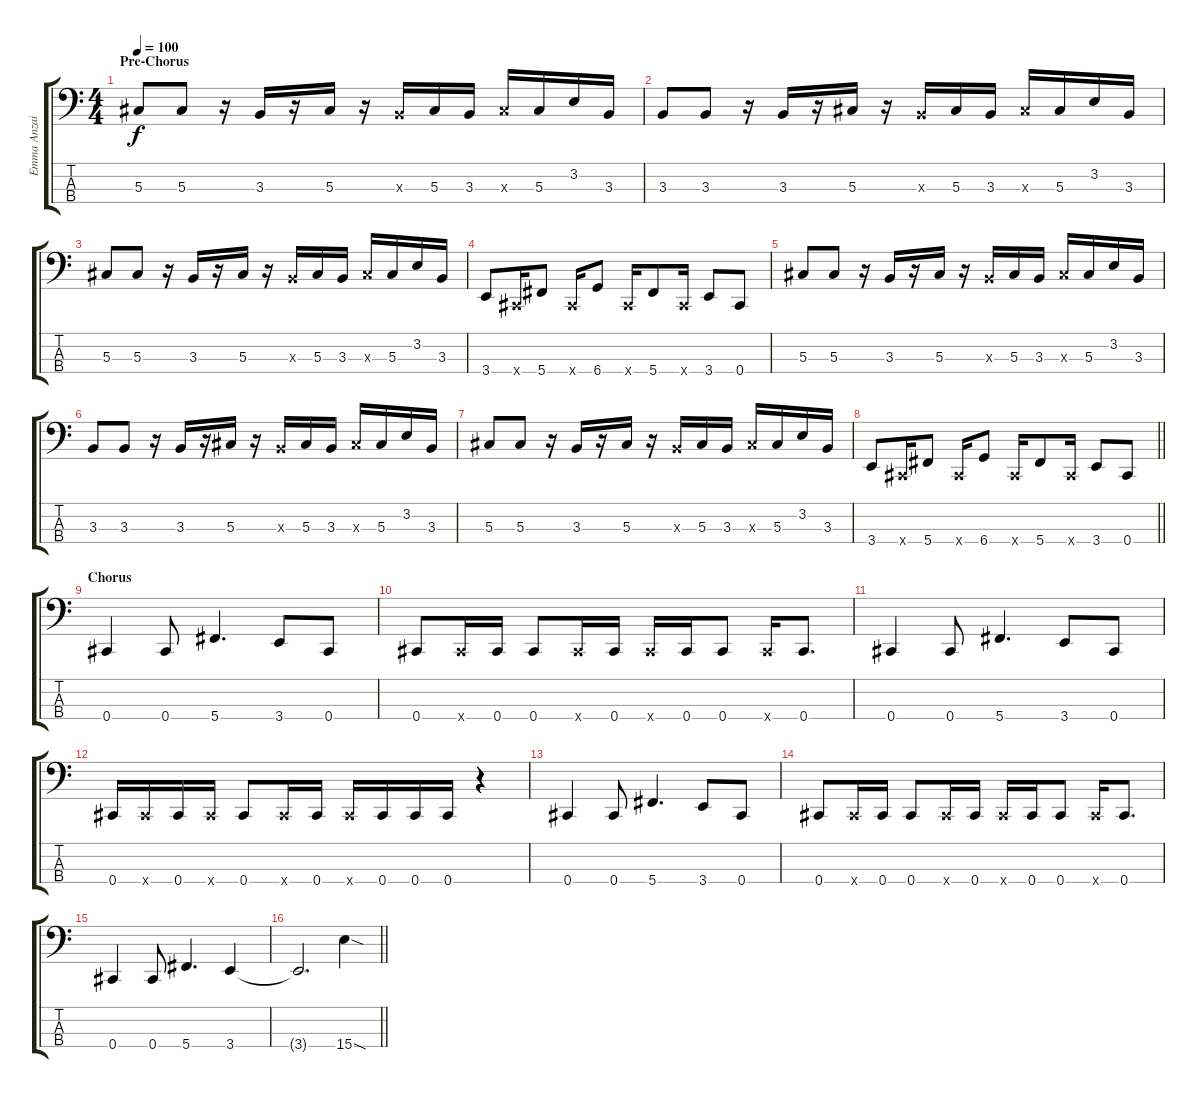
\track ("Emma Anzai" "Emma Anzai") {instrument electricbassfinger}
\staff {score tabs}
\tuning (Gb2 Db2 Ab1 Db1) {hide}
\ts (4 4)
\section ("" "Pre-Chorus")
\tempo 100
\clef f4
\ks c
5.3.8{dy f} 5.3.8 r.16 3.3.16 r.16 5.3.16 r.16 3.3{x}.16 5.3.16 3.3.16 5.3{x}.16 5.3.16 3.2.16 3.3.16 |
3.3.8 3.3.8 r.16 3.3.16 r.16 5.3.16 r.16 3.3{x}.16 5.3.16 3.3.16 5.3{x}.16 5.3.16 3.2.16 3.3.16 |
5.3.8 5.3.8 r.16 3.3.16 r.16 5.3.16 r.16 3.3{x}.16 5.3.16 3.3.16 5.3{x}.16 5.3.16 3.2.16 3.3.16 |
3.4.8 0.4{x}.16 5.4.8 0.4{x}.16 6.4.8 0.4{x}.16 5.4.8 0.4{x}.16 3.4.8 0.4.8 |
5.3.8 5.3.8 r.16 3.3.16 r.16 5.3.16 r.16 3.3{x}.16 5.3.16 3.3.16 5.3{x}.16 5.3.16 3.2.16 3.3.16 |
3.3.8 3.3.8 r.16 3.3.16 r.16 5.3.16 r.16 3.3{x}.16 5.3.16 3.3.16 5.3{x}.16 5.3.16 3.2.16 3.3.16 |
5.3.8 5.3.8 r.16 3.3.16 r.16 5.3.16 r.16 3.3{x}.16 5.3.16 3.3.16 5.3{x}.16 5.3.16 3.2.16 3.3.16 |
\barLineRight lightlight
3.4.8 0.4{x}.16 5.4.8 0.4{x}.16 6.4.8 0.4{x}.16 5.4.8 0.4{x}.16 3.4.8 0.4.8 |
\section ("" "Chorus")
0.4.4 0.4.8 5.4.4{d} 3.4.8 0.4.8 |
0.4.8 0.4{x}.16 0.4.16 0.4.8 0.4{x}.16 0.4.16 0.4{x}.16 0.4.16 0.4.8 0.4{x}.16 0.4.8{d} |
0.4.4 0.4.8 5.4.4{d} 3.4.8 0.4.8 |
0.4.16 0.4{x}.16 0.4.16 0.4{x}.16 0.4.8 0.4{x}.16 0.4.16 0.4{x}.16 0.4.16 0.4.16 0.4.16 r.4 |
0.4.4 0.4.8 5.4.4{d} 3.4.8 0.4.8 |
0.4.8 0.4{x}.16 0.4.16 0.4.8 0.4{x}.16 0.4.16 0.4{x}.16 0.4.16 0.4.8 0.4{x}.16 0.4.8{d} |
0.4.4 0.4.8 5.4.4{d} 3.4.4 |
\barLineRight lightlight
3.4{t}.2{d} 15.4{sod}.4
